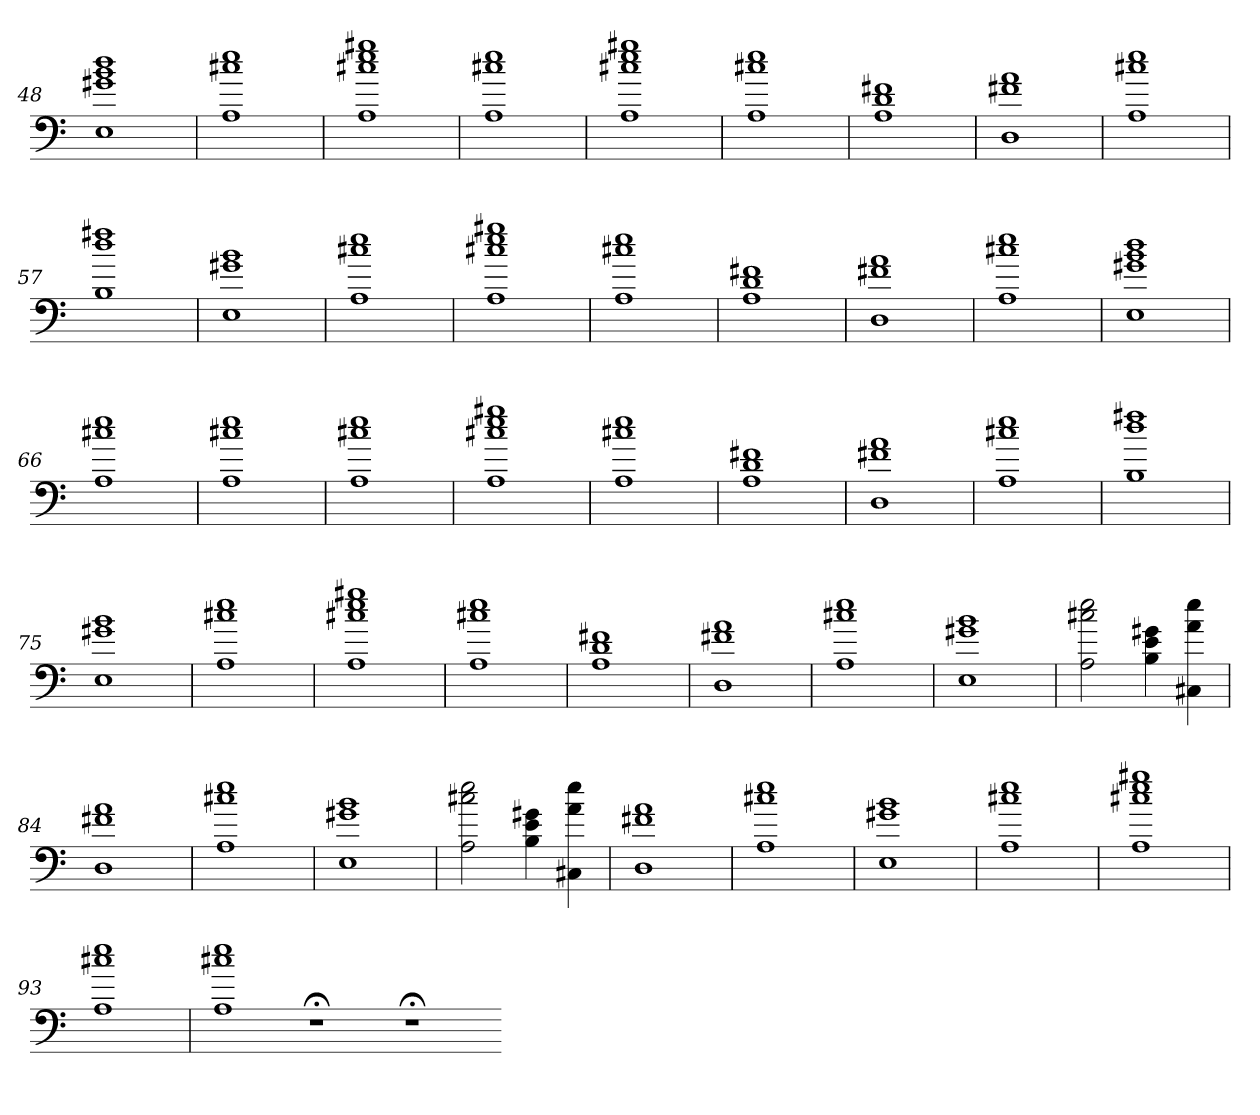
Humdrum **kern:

**kern
*part1
*staff1
=48
1E 1g#X 1b 1dd
=49
1A 1cc#X 1ee
=50
1A 1cc#X 1ee 1gg#X
=51
1A 1cc#X 1ee
=52
1A 1cc#X 1ee 1gg#X
=53
1A 1cc#X 1ee
=54
1A 1d 1f#X
=55
1D 1f#X 1a
=56
1A 1cc#X 1ee
=57
1B 1dd 1ff#X
=58
1E 1g#X 1b
=59
1A 1cc#X 1ee
=60
1A 1cc#X 1ee 1gg#X
=61
1A 1cc#X 1ee
=62
1A 1d 1f#X
=63
1D 1f#X 1a
=64
1A 1cc#X 1ee
=65
1E 1g#X 1b 1dd
=66
1A 1cc#X 1ee
=67
1A 1cc#X 1ee
=68
1A 1cc#X 1ee
=69
1A 1cc#X 1ee 1gg#X
=70
1A 1cc#X 1ee
=71
1A 1d 1f#X
=72
1D 1f#X 1a
=73
1A 1cc#X 1ee
=74
1B 1dd 1ff#X
=75
1E 1g#X 1b
=76
1A 1cc#X 1ee
=77
1A 1cc#X 1ee 1gg#X
=78
1A 1cc#X 1ee
=79
1A 1d 1f#X
=80
1D 1f#X 1a
=81
1A 1cc#X 1ee
=82
1E 1g#X 1b
=83
2A 2cc#X 2ee
4B 4e 4g#X
4C#X 4a 4ee
=84
1D 1f#X 1a
=85
1A 1cc#X 1ee
=86
1E 1g#X 1b
=87
2A 2cc#X 2ee
4B 4e 4g#X
4C#X 4a 4ee
=88
1D 1f#X 1a
=89
1A 1cc#X 1ee
=90
1E 1g#X 1b
=91
1A 1cc#X 1ee
=92
1A 1cc#X 1ee 1gg#X
=93
1A 1cc#X 1ee
=94
1A 1cc#X 1ee
1r;<
1r;<
=-
*-
